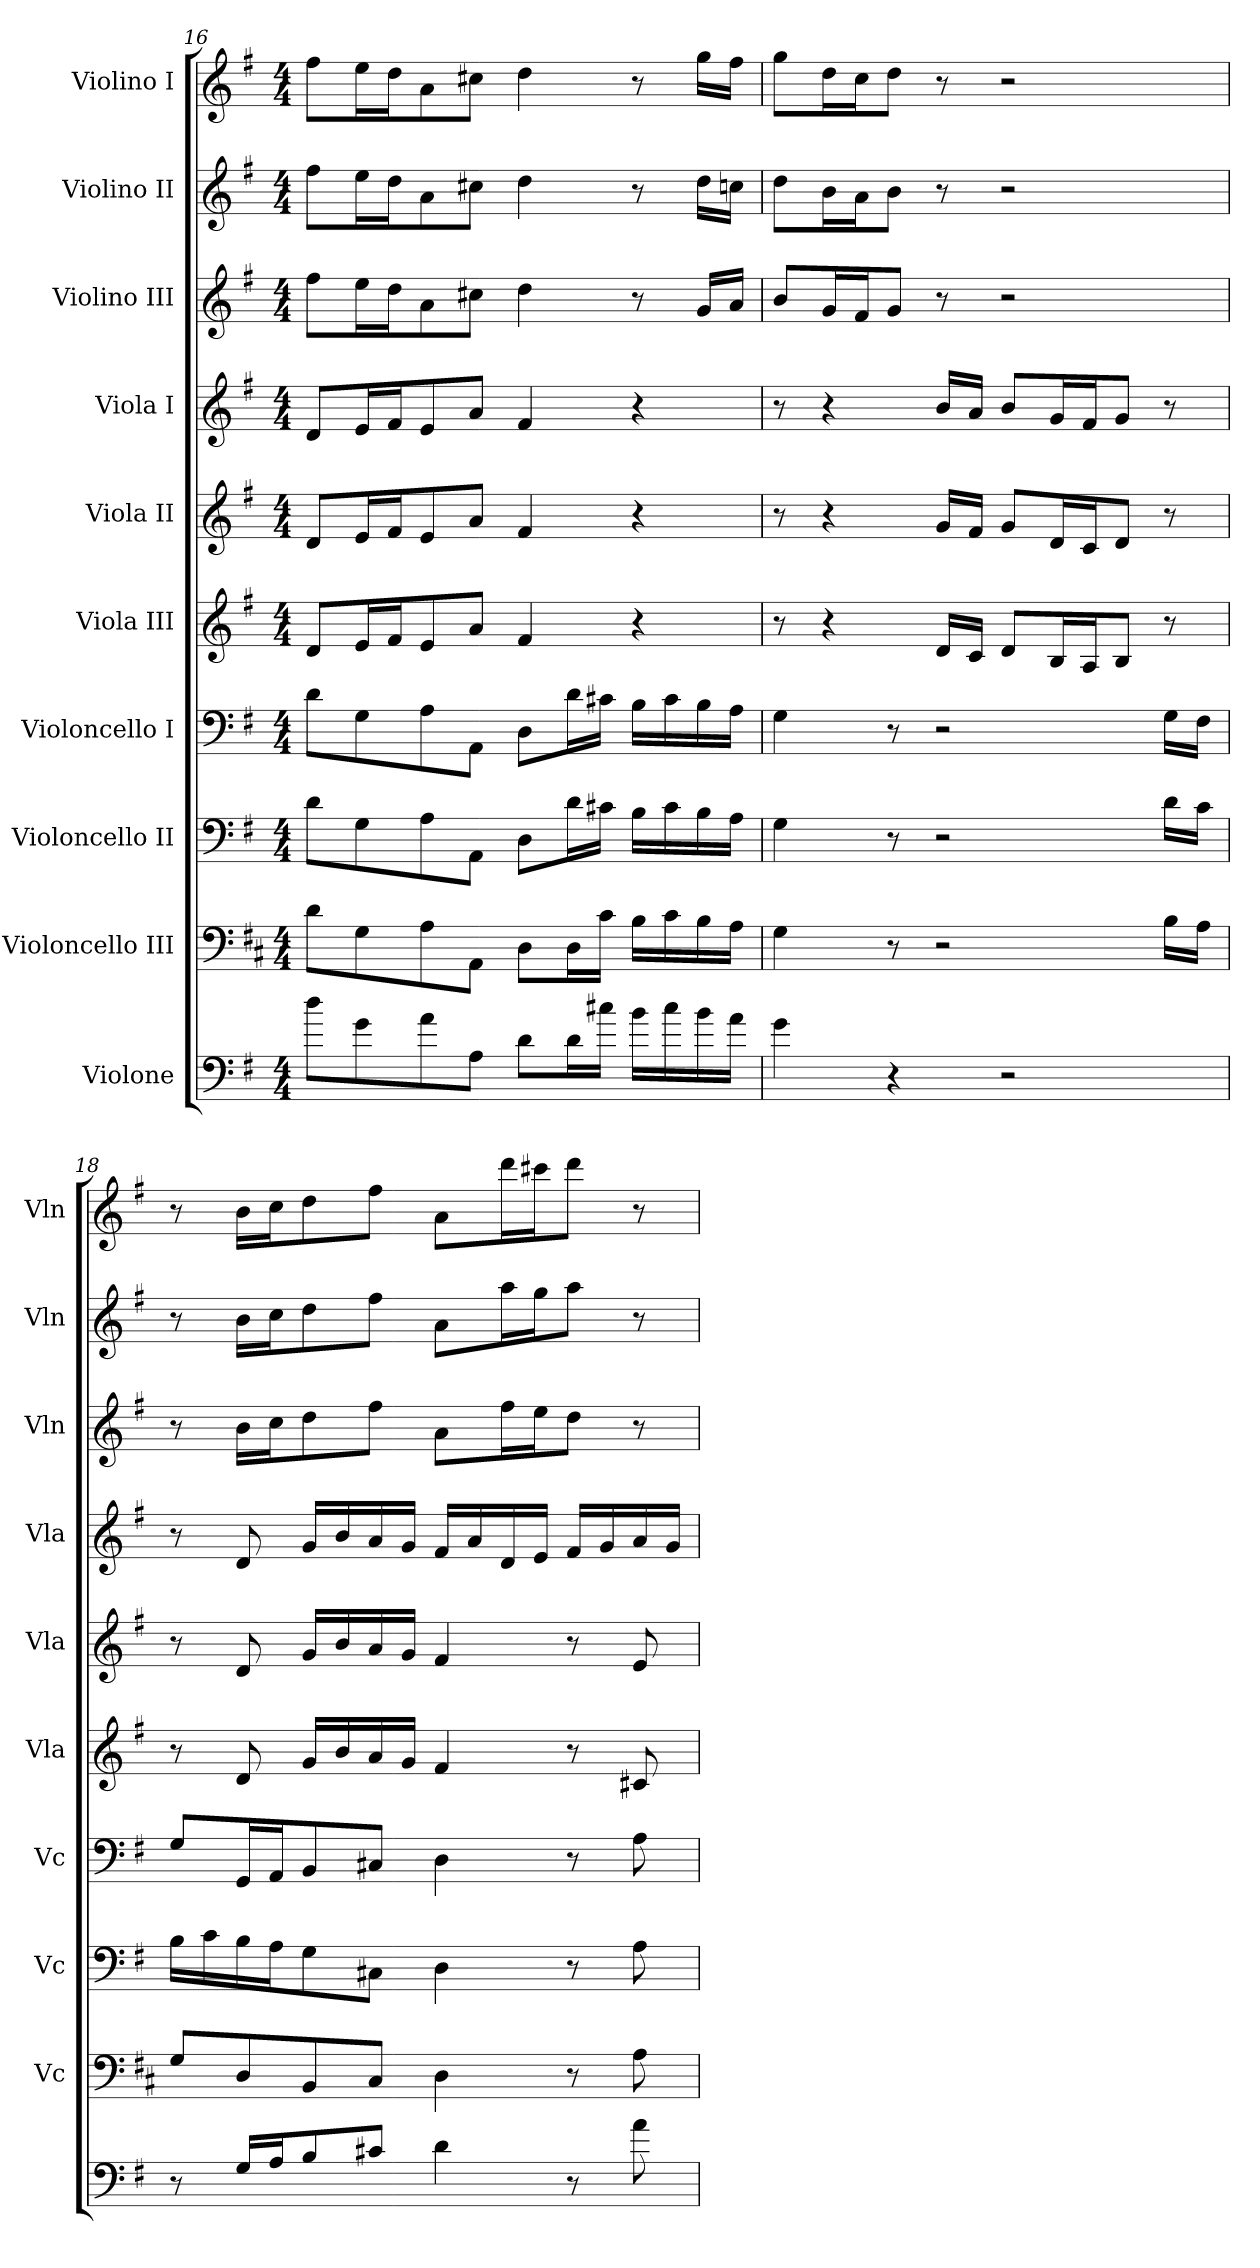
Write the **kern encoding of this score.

**kern	**kern	**kern	**kern	**kern	**kern	**kern	**kern	**kern	**kern
*part10	*part9	*part8	*part7	*part6	*part5	*part4	*part3	*part2	*part1
*staff10	*staff9	*staff8	*staff7	*staff6	*staff5	*staff4	*staff3	*staff2	*staff1
*I"Violone	*I"Violoncello III	*I"Violoncello  II	*I"Violoncello   I	*I"Viola       III	*I"Viola        II	*I"Viola         I	*I"Violino     III	*I"Violino      II	*I"Violino       I
*	*I'Vc	*I'Vc	*I'Vc	*I'Vla	*I'Vla	*I'Vla	*I'Vln	*I'Vln	*I'Vln
!!LO:PB:g=z
*clefF4	*clefF4	*clefF4	*clefF4	*clefG2	*clefG2	*clefG2	*clefG2	*clefG2	*clefG2
*ITrd7c12	*	*	*	*	*	*	*	*	*
*k[f#]	*k[f#c#]	*k[f#]	*k[f#]	*k[f#]	*k[f#]	*k[f#]	*k[f#]	*k[f#]	*k[f#]
*G:	*D:	*G:	*G:	*G:	*G:	*G:	*G:	*G:	*G:
*M4/4	*M4/4	*M4/4	*M4/4	*M4/4	*M4/4	*M4/4	*M4/4	*M4/4	*M4/4
=16	=16	=16	=16	=16	=16	=16	=16	=16	=16
8d\L	8d\L	8d\L	8d\L	8d/L	8d/L	8d/L	8ff#\L	8ff#\L	8ff#\L
8G\	8G\	8G\	8G\	16e/L	16e/L	16e/L	16ee\L	16ee\L	16ee\L
.	.	.	.	16f#/J	16f#/J	16f#/J	16dd\J	16dd\J	16dd\J
8A\	8A\	8A\	8A\	8e/	8e/	8e/	8a\	8a\	8a\
8AA\J	8AA\J	8AA\J	8AA\J	8a/J	8a/J	8a/J	8cc#X\J	8cc#X\J	8cc#X\J
8D\L	8D\L	8D\L	8D\L	4f#/	4f#/	4f#/	4dd\	4dd\	4dd\
16D\L	16D\L	16d\L	16d\L	.	.	.	.	.	.
16c#X\JJ	16c#\JJ	16c#X\JJ	16c#X\JJ	.	.	.	.	.	.
16B\LL	16B\LL	16B\LL	16B\LL	4r	4r	4r	8r	8r	8r
16c#\	16c#\	16c#\	16c#\	.	.	.	.	.	.
16B\	16B\	16B\	16B\	.	.	.	16g/LL	16dd\LL	16gg\LL
16A\JJ	16A\JJ	16A\JJ	16A\JJ	.	.	.	16a/JJ	16ccn\JJ	16ff#\JJ
=17	=17	=17	=17	=17	=17	=17	=17	=17	=17
4G\	4G\	4G\	4G\	8r	8r	8r	8b/L	8dd\L	8gg\L
.	.	.	.	4r	4r	4r	16g/L	16b\L	16dd\L
.	.	.	.	.	.	.	16f#/J	16a\J	16cc\J
4r	8r	8r	8r	.	.	.	8g/J	8b\J	8dd\J
.	2r	2r	2r	16d/LL	16g/LL	16b/LL	8r	8r	8r
.	.	.	.	16c/JJ	16f#/JJ	16a/JJ	.	.	.
2r	.	.	.	8d/L	8g/L	8b/L	2r	2r	2r
.	.	.	.	16B/L	16d/L	16g/L	.	.	.
.	.	.	.	16A/J	16c/J	16f#/J	.	.	.
.	.	.	.	8B/J	8d/J	8g/J	.	.	.
.	16B\LL	16d\LL	16G\LL	8r	8r	8r	.	.	.
.	16A\JJ	16c\JJ	16F#\JJ	.	.	.	.	.	.
=18	=18	=18	=18	=18	=18	=18	=18	=18	=18
8r	8G/L	16B\LL	8G/L	8r	8r	8r	8r	8r	8r
.	.	16c\	.	.	.	.	.	.	.
16GG/LL	8D/	16B\	16GG/L	8d/	8d/	8d/	16b\LL	16b\LL	16b\LL
16AA/J	.	16A\J	16AA/J	.	.	.	16cc\J	16cc\J	16cc\J
8BB/	8BB/	8G\	8BB/	16g/LL	16g/LL	16g/LL	8dd\	8dd\	8dd\
.	.	.	.	16b/	16b/	16b/	.	.	.
8C#X/J	8C#/J	8C#X\J	8C#X/J	16a/	16a/	16a/	8ff#\J	8ff#\J	8ff#\J
.	.	.	.	16g/JJ	16g/JJ	16g/JJ	.	.	.
4D\	4D\	4D\	4D\	4f#/	4f#/	16f#/LL	8a\L	8a\L	8a\L
.	.	.	.	.	.	16a/	.	.	.
.	.	.	.	.	.	16d/	16ff#\L	16aa\L	16ddd\L
.	.	.	.	.	.	16e/JJ	16ee\J	16gg\J	16ccc#X\J
8r	8r	8r	8r	8r	8r	16f#/LL	8dd\J	8aa\J	8ddd\J
.	.	.	.	.	.	16g/	.	.	.
8A\	8A\	8A\	8A\	8c#X/	8e/	16a/	8r	8r	8r
.	.	.	.	.	.	16g/JJ	.	.	.
=	=	=	=	=	=	=	=	=	=
*-	*-	*-	*-	*-	*-	*-	*-	*-	*-
